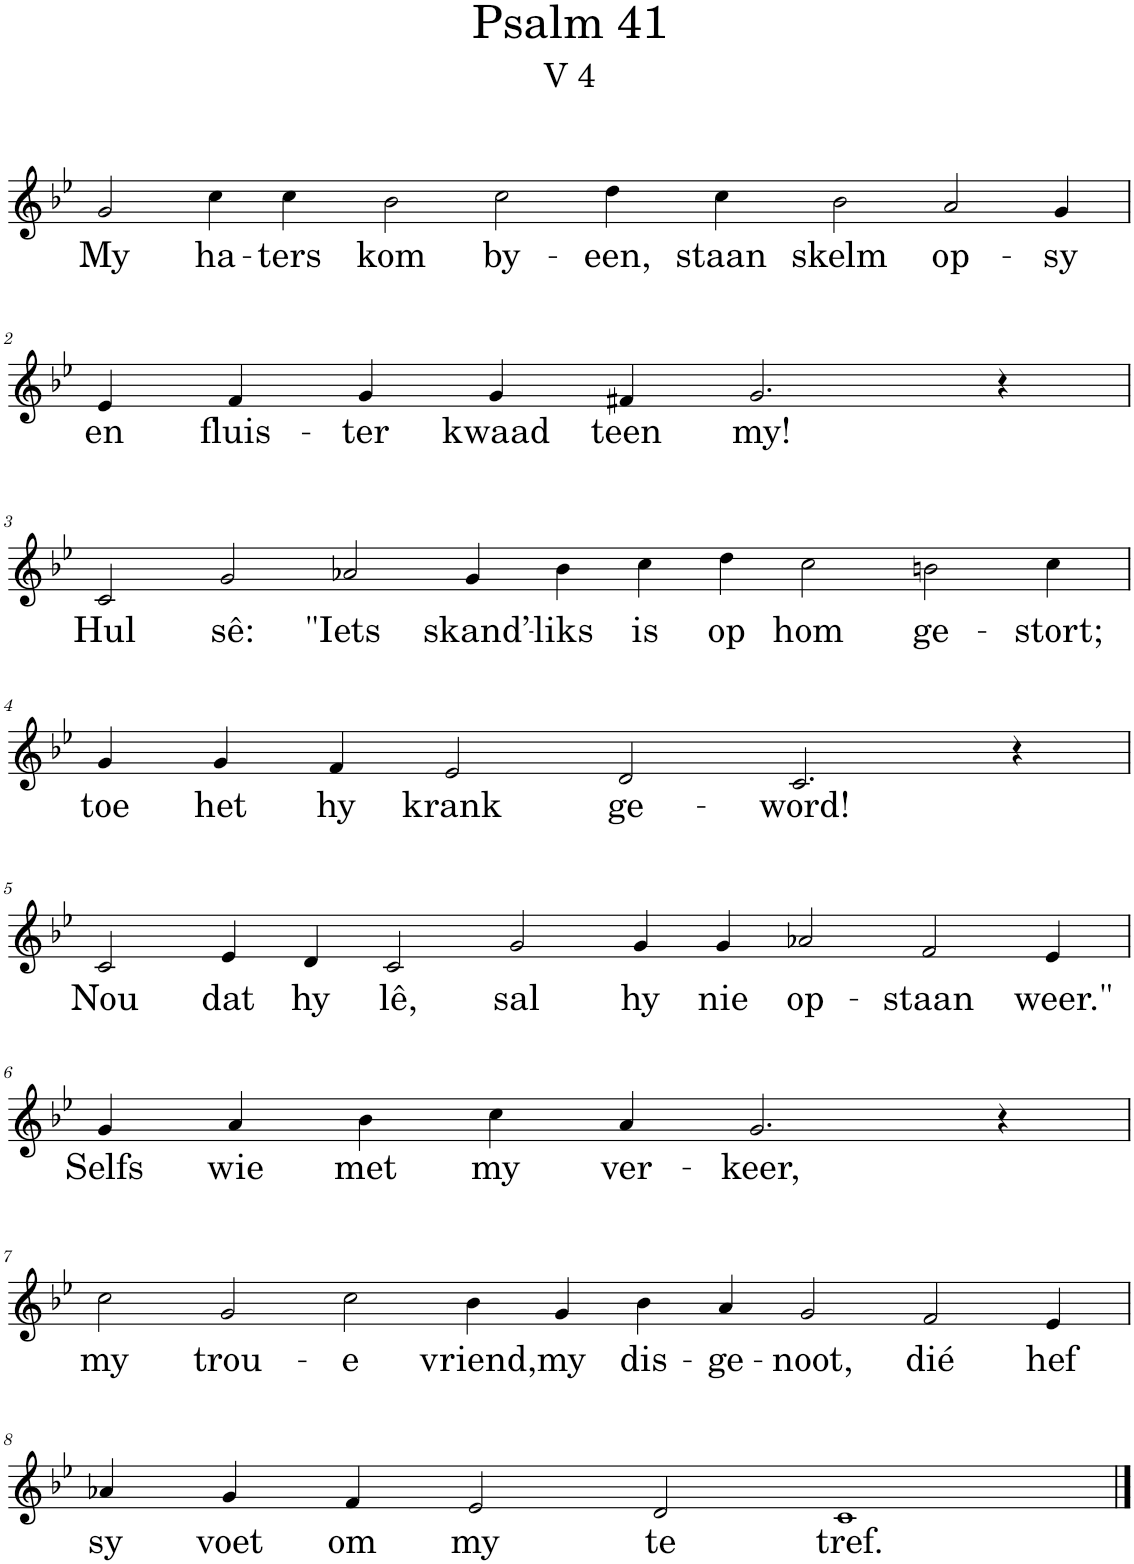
**kern	**text
*part1	*part1
*staff1	*staff1
*I"Pipe Organ	*
*I'Org.	*
*clefG2	*
*k[b-e-]	*
*M15/4	*
=1	=1
!	!LO:LY:b
2g/	My
!	!LO:LY:b
4cc\	ha-
!	!LO:LY:b
4cc\	-ters
!	!LO:LY:b
2b-\	kom
!	!LO:LY:b
2cc\	by-
!	!LO:LY:b
4dd\	-een,
!	!LO:LY:b
4cc\	staan
!	!LO:LY:b
2b-\	skelm
!	!LO:LY:b
2a/	op-
!	!LO:LY:b
4g/	-sy
!!LO:LB:g=z
=2	=2
*M9/4	*
!	!LO:LY:b
4e-/	en
!	!LO:LY:b
4f/	fluis-
!	!LO:LY:b
4g/	-ter
!	!LO:LY:b
4g/	kwaad
!	!LO:LY:b
4f#X/	teen
!	!LO:LY:b
2.g/	my!
4r	.
!!LO:LB:g=z
=3	=3
*M15/4	*
!	!LO:LY:b
2c/	Hul
!	!LO:LY:b
2g/	sê:
!	!LO:LY:b
2a-X/	"Iets
!	!LO:LY:b
4g/	skand’-
!	!LO:LY:b
4b-\	-liks
!	!LO:LY:b
4cc\	is
!	!LO:LY:b
4dd\	op
!	!LO:LY:b
2cc\	hom
!	!LO:LY:b
2bn\	ge-
!	!LO:LY:b
4cc\	-stort;
!!LO:LB:g=z
=4	=4
*M11/4	*
!	!LO:LY:b
4g/	toe
!	!LO:LY:b
4g/	het
!	!LO:LY:b
4f/	hy
!	!LO:LY:b
2e-/	krank
!	!LO:LY:b
2d/	ge-
!	!LO:LY:b
2.c/	-word!
4r	.
!!LO:LB:g=z
=5	=5
*M15/4	*
!	!LO:LY:b
2c/	Nou
!	!LO:LY:b
4e-/	dat
!	!LO:LY:b
4d/	hy
!	!LO:LY:b
2c/	lê,
!	!LO:LY:b
2g/	sal
!	!LO:LY:b
4g/	hy
!	!LO:LY:b
4g/	nie
!	!LO:LY:b
2a-X/	op-
!	!LO:LY:b
2f/	-staan
!	!LO:LY:b
4e-/	weer."
!!LO:LB:g=z
=6	=6
*M9/4	*
!	!LO:LY:b
4g/	Selfs
!	!LO:LY:b
4a/	wie
!	!LO:LY:b
4b-\	met
!	!LO:LY:b
4cc\	my
!	!LO:LY:b
4a/	ver-
!	!LO:LY:b
2.g/	-keer,
4r	.
!!LO:LB:g=z
=7	=7
*M15/4	*
!	!LO:LY:b
2cc\	my
!	!LO:LY:b
2g/	trou-
!	!LO:LY:b
2cc\	-e
!	!LO:LY:b
4b-\	vriend,
!	!LO:LY:b
4g/	my
!	!LO:LY:b
4b-\	dis-
!	!LO:LY:b
4a/	-ge-
!	!LO:LY:b
2g/	-noot,
!	!LO:LY:b
2f/	dié
!	!LO:LY:b
4e-/	hef
!!LO:LB:g=z
=8	=8
*M11/4	*
!	!LO:LY:b
4a-X/	sy
!	!LO:LY:b
4g/	voet
!	!LO:LY:b
4f/	om
!	!LO:LY:b
2e-/	my
!	!LO:LY:b
2d/	te
!	!LO:LY:b
1c	tref.
==	==
*-	*-
